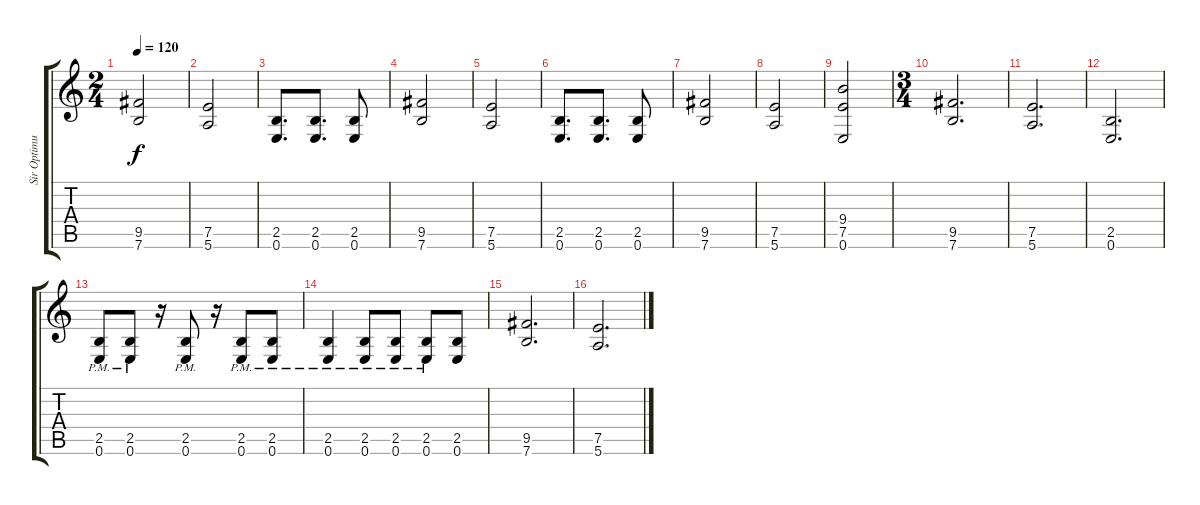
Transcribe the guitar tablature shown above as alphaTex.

\track ("Sir Optimus Prime" "Sir Optimu") {instrument distortionguitar}
\staff {score tabs}
\tuning (E4 B3 G3 D3 A2 E2) {hide}
\ts (2 4)
\tempo 120
\clef g2
\ks c
(9.5 7.6).2{dy f} |
(7.5 5.6).2 |
(2.5 0.6).8{d} (2.5 0.6).8{d} (2.5 0.6).8 |
(9.5 7.6).2 |
(7.5 5.6).2 |
(2.5 0.6).8{d} (2.5 0.6).8{d} (2.5 0.6).8 |
(9.5 7.6).2 |
(7.5 5.6).2 |
(9.4 7.5 0.6).2 |
\ts (3 4)
(9.5 7.6).2{d} |
(7.5 5.6).2{d} |
(2.5 0.6).2{d} |
(2.5{pm} 0.6{pm}).8 (2.5{pm} 0.6{pm}).8 r.16 (2.5 0.6{pm}).8 r.16 (2.5{pm} 0.6{pm}).8 (2.5{pm} 0.6{pm}).8 |
(2.5 0.6{pm}).4 (2.5 0.6{pm}).8 (2.5 0.6{pm}).8 (2.5 0.6{pm}).8 (2.5 0.6).8 |
(9.5 7.6).2{d} |
(7.5 5.6).2{d}
